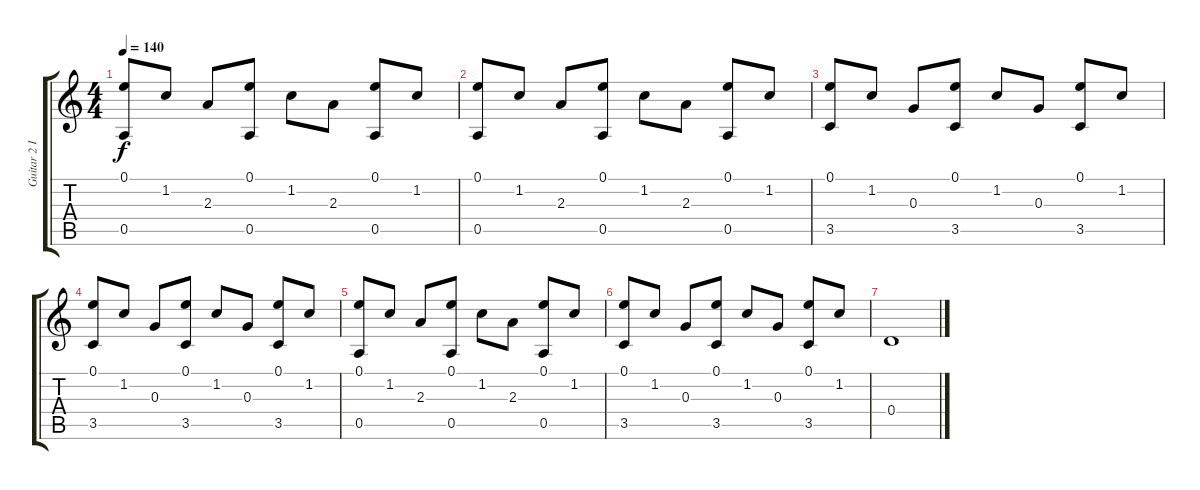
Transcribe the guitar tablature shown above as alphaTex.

\track ("Guitar 2 Idan" "Guitar 2 I") {instrument acousticguitarsteel}
\staff {score tabs}
\tuning (E4 B3 G3 D3 A2 E2) {hide}
\ts (4 4)
\tempo 140
\clef g2
\ks c
(0.1 0.5).8{dy f} 1.2.8 2.3.8 (0.1 0.5).8 1.2.8 2.3.8 (0.1 0.5).8 1.2.8 |
(0.1 0.5).8 1.2.8 2.3.8 (0.1 0.5).8 1.2.8 2.3.8 (0.1 0.5).8 1.2.8 |
(0.1 3.5).8 1.2.8 0.3.8 (0.1 3.5).8 1.2.8 0.3.8 (0.1 3.5).8 1.2.8 |
(0.1 3.5).8 1.2.8 0.3.8 (0.1 3.5).8 1.2.8 0.3.8 (0.1 3.5).8 1.2.8 |
(0.1 0.5).8 1.2.8 2.3.8 (0.1 0.5).8 1.2.8 2.3.8 (0.1 0.5).8 1.2.8 |
(0.1 3.5).8 1.2.8 0.3.8 (0.1 3.5).8 1.2.8 0.3.8 (0.1 3.5).8 1.2.8 |
0.4.1
